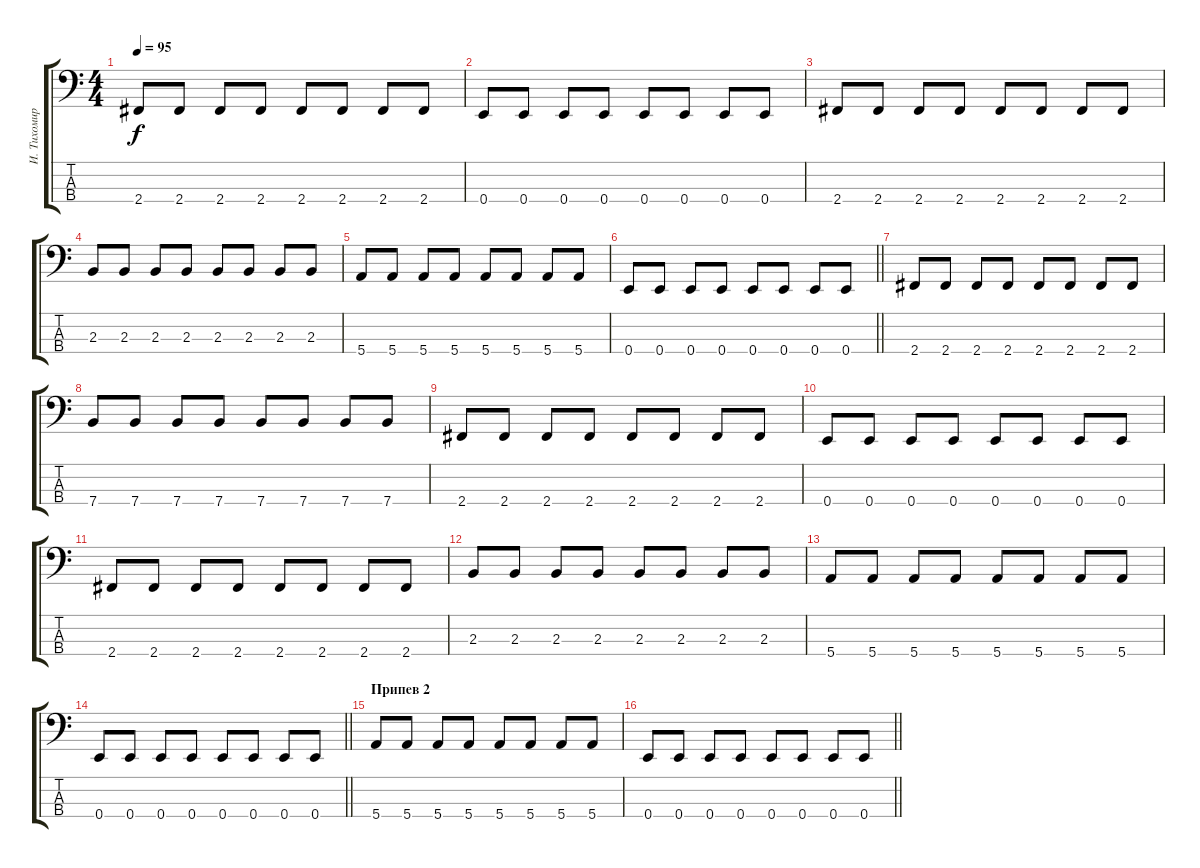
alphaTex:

\track ("И. Тихомиров" "И. Тихомир") {instrument electricbassfinger}
\staff {score tabs}
\tuning (G2 D2 A1 E1) {hide}
\ts (4 4)
\tempo 95
\clef f4
\ks c
2.4.8{dy f} 2.4.8 2.4.8 2.4.8 2.4.8 2.4.8 2.4.8 2.4.8 |
0.4.8 0.4.8 0.4.8 0.4.8 0.4.8 0.4.8 0.4.8 0.4.8 |
2.4.8 2.4.8 2.4.8 2.4.8 2.4.8 2.4.8 2.4.8 2.4.8 |
2.3.8 2.3.8 2.3.8 2.3.8 2.3.8 2.3.8 2.3.8 2.3.8 |
5.4.8 5.4.8 5.4.8 5.4.8 5.4.8 5.4.8 5.4.8 5.4.8 |
\barLineRight lightlight
0.4.8 0.4.8 0.4.8 0.4.8 0.4.8 0.4.8 0.4.8 0.4.8 |
2.4.8 2.4.8 2.4.8 2.4.8 2.4.8 2.4.8 2.4.8 2.4.8 |
7.4.8 7.4.8 7.4.8 7.4.8 7.4.8 7.4.8 7.4.8 7.4.8 |
2.4.8 2.4.8 2.4.8 2.4.8 2.4.8 2.4.8 2.4.8 2.4.8 |
0.4.8 0.4.8 0.4.8 0.4.8 0.4.8 0.4.8 0.4.8 0.4.8 |
2.4.8 2.4.8 2.4.8 2.4.8 2.4.8 2.4.8 2.4.8 2.4.8 |
2.3.8 2.3.8 2.3.8 2.3.8 2.3.8 2.3.8 2.3.8 2.3.8 |
5.4.8 5.4.8 5.4.8 5.4.8 5.4.8 5.4.8 5.4.8 5.4.8 |
\barLineRight lightlight
0.4.8 0.4.8 0.4.8 0.4.8 0.4.8 0.4.8 0.4.8 0.4.8 |
\section ("" "Припев 2")
5.4.8 5.4.8 5.4.8 5.4.8 5.4.8 5.4.8 5.4.8 5.4.8 |
\barLineRight lightlight
0.4.8 0.4.8 0.4.8 0.4.8 0.4.8 0.4.8 0.4.8 0.4.8
